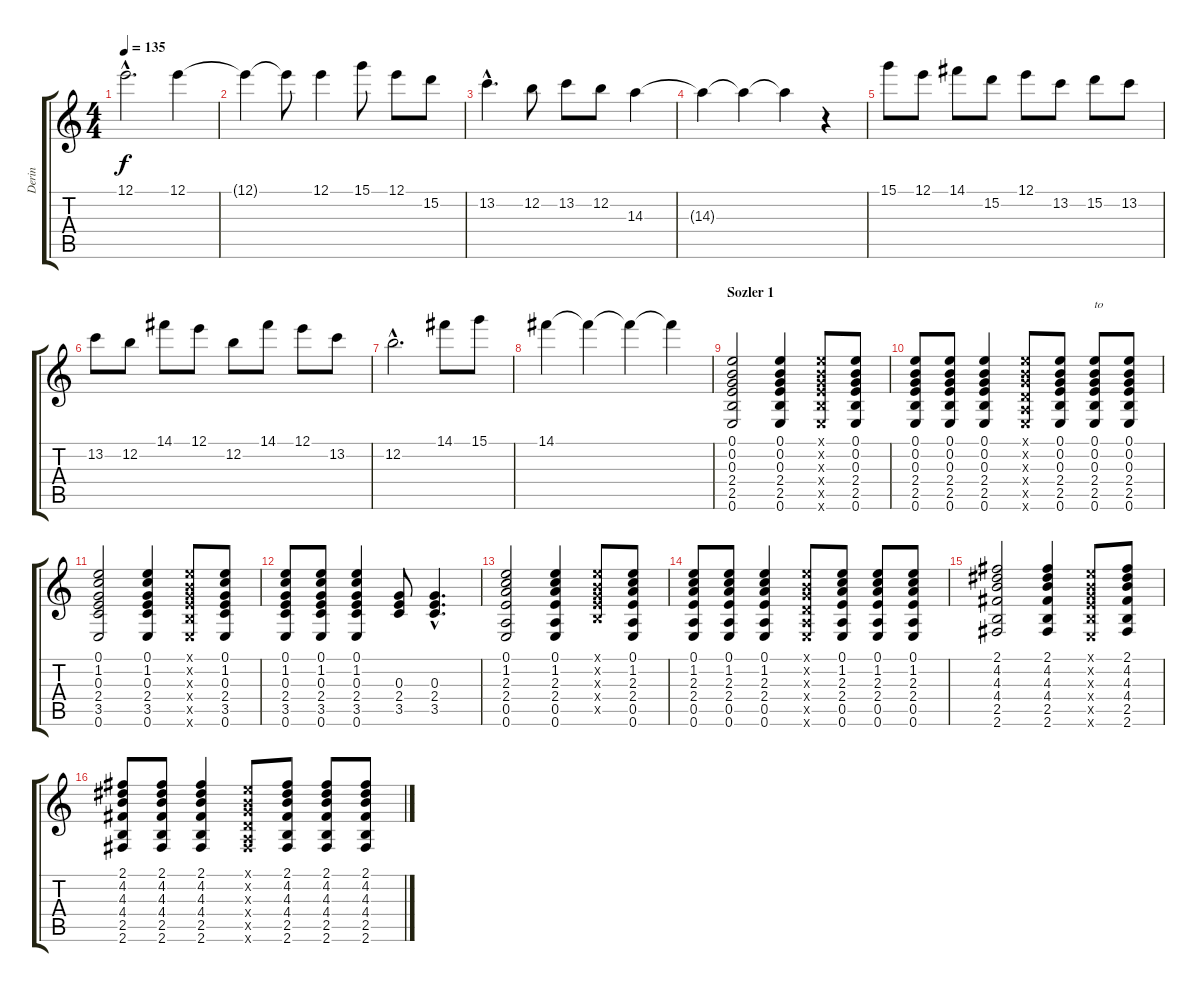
\track ("Derin" "Derin") {instrument electricguitarjazz}
\staff {score tabs}
\tuning (E4 B3 G3 D3 A2 E2) {hide}
\ts (4 4)
\tempo 135
\clef g2
\ks c
12.1{hac}.2{d dy f} 12.1.4 |
12.1{t}.4 12.1{t}.8 12.1.4 15.1.8 12.1.8 15.2.8 |
13.2{hac}.4{d} 12.2.8 13.2.8 12.2.8 14.3.4 |
14.3{t}.4 14.3{t}.4 14.3{t}.4 r.4 |
15.1.8 12.1.8 14.1.8 15.2.8 12.1.8 13.2.8 15.2.8 13.2.8 |
13.2.8 12.2.8 14.1.8 12.1.8 12.2.8 14.1.8 12.1.8 13.2.8 |
12.2{hac}.2{d} 14.1.8 15.1.8 |
14.1.4 14.1{t}.4 14.1{t}.4 14.1{t}.4{instrument electricguitarclean} |
\section ("" "Sozler 1")
(0.1 0.2 0.3 2.4 2.5 0.6).2{volume 11} (0.1 0.2 0.3 2.4 2.5 0.6).4 (0.1{x} 0.2{x} 0.3{x} 2.4{x} 2.5{x} 0.6{x}).8 (0.1 0.2 0.3 2.4 2.5 0.6).8 |
(0.1 0.2 0.3 2.4 2.5 0.6).8 (0.1 0.2 0.3 2.4 2.5 0.6).8 (0.1 0.2 0.3 2.4 2.5 0.6).4 (0.1{x} 0.2{x} 0.3{x} 0.4{x} 0.5{x} 0.6{x}).8 (0.1 0.2 0.3 2.4 2.5 0.6).8 (0.1 0.2 0.3 2.4 2.5 0.6).8{txt "to"} (0.1 0.2 0.3 2.4 2.5 0.6).8 |
(0.1 1.2 0.3 2.4 3.5 0.6).2 (0.1 1.2 0.3 2.4 3.5 0.6).4 (0.1{x} 0.2{x} 0.3{x} 2.4{x} 2.5{x} 0.6{x}).8 (0.1 1.2 0.3 2.4 3.5 0.6).8 |
(0.1 1.2 0.3 2.4 3.5 0.6).8 (0.1 1.2 0.3 2.4 3.5 0.6).8 (0.1 1.2 0.3 2.4 3.5 0.6).4 (0.3 2.4 3.5).8 (0.3{hac} 2.4{hac} 3.5{hac}).4{d} |
(0.1 1.2 2.3 2.4 0.5 0.6).2 (0.1 1.2 2.3 2.4 0.5 0.6).4 (0.1{x} 0.2{x} 0.3{x} 2.4{x} 2.5{x}).8 (0.1 1.2 2.3 2.4 0.5 0.6).8 |
(0.1 1.2 2.3 2.4 0.5 0.6).8 (0.1 1.2 2.3 2.4 0.5 0.6).8 (0.1 1.2 2.3 2.4 0.5 0.6).4 (0.1{x} 0.2{x} 0.3{x} 0.4{x} 0.5{x} 0.6{x}).8 (0.1 1.2 2.3 2.4 0.5 0.6).8 (0.1 1.2 2.3 2.4 0.5 0.6).8 (0.1 1.2 2.3 2.4 0.5 0.6).8 |
(2.1 4.2 4.3 4.4 2.5 2.6).2 (2.1 4.2 4.3 4.4 2.5 2.6).4 (0.1{x} 0.2{x} 0.3{x} 2.4{x} 2.5{x} 0.6{x}).8 (2.1 4.2 4.3 4.4 2.5 2.6).8 |
(2.1 4.2 4.3 4.4 2.5 2.6).8 (2.1 4.2 4.3 4.4 2.5 2.6).8 (2.1 4.2 4.3 4.4 2.5 2.6).4 (0.1{x} 0.2{x} 0.3{x} 0.4{x} 0.5{x} 2.6{x}).8 (2.1 4.2 4.3 4.4 2.5 2.6).8 (2.1 4.2 4.3 4.4 2.5 2.6).8 (2.1 4.2 4.3 4.4 2.5 2.6).8
